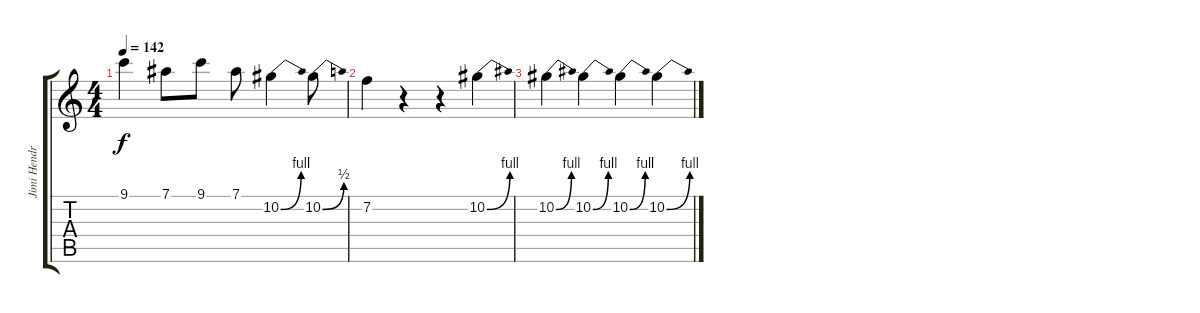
\track ("Jimi Hendrix lead" "Jimi Hendr") {instrument overdrivenguitar}
\staff {score tabs}
\tuning (Eb4 Bb3 Gb3 Db3 Ab2 Eb2) {hide}
\ts (4 4)
\tempo 142
\clef g2
\ks c
9.1.4{dy f} 7.1.8 9.1.8 7.1.8 10.2{be (bend 0 0 60 4)}.4 10.2{be (bend 0 0 60 2)}.8 |
7.2.4 r.4 r.4 10.2{be (bend 0 0 60 4)}.4 |
10.2{be (bend 0 0 60 4)}.4 10.2{be (bend 0 0 60 4)}.4 10.2{be (bend 0 0 60 4)}.4 10.2{be (bend 0 0 60 4)}.4
